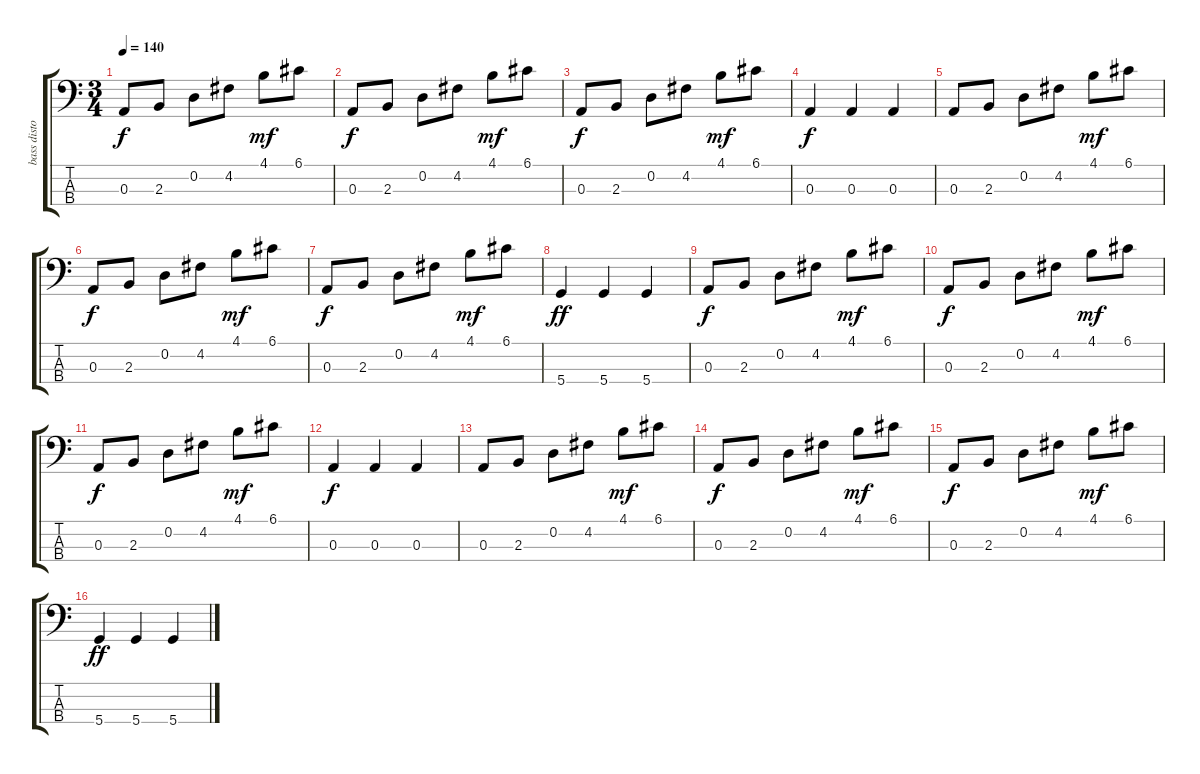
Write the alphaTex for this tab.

\track ("bass distort" "bass disto") {instrument distortionguitar}
\staff {score tabs}
\tuning (G2 D2 A1 D1) {hide}
\ts (3 4)
\tempo 140
\clef f4
\ks c
0.3.8{dy f} 2.3.8 0.2.8 4.2.8 4.1.8{dy mf} 6.1.8 |
0.3.8{dy f} 2.3.8 0.2.8 4.2.8 4.1.8{dy mf} 6.1.8 |
0.3.8{dy f} 2.3.8 0.2.8 4.2.8 4.1.8{dy mf} 6.1.8 |
0.3.4{dy f} 0.3.4 0.3.4 |
0.3.8 2.3.8 0.2.8 4.2.8 4.1.8{dy mf} 6.1.8 |
0.3.8{dy f} 2.3.8 0.2.8 4.2.8 4.1.8{dy mf} 6.1.8 |
0.3.8{dy f} 2.3.8 0.2.8 4.2.8 4.1.8{dy mf} 6.1.8 |
5.4.4{dy ff} 5.4.4 5.4.4 |
0.3.8{dy f} 2.3.8 0.2.8 4.2.8 4.1.8{dy mf} 6.1.8 |
0.3.8{dy f} 2.3.8 0.2.8 4.2.8 4.1.8{dy mf} 6.1.8 |
0.3.8{dy f} 2.3.8 0.2.8 4.2.8 4.1.8{dy mf} 6.1.8 |
0.3.4{dy f} 0.3.4 0.3.4 |
0.3.8 2.3.8 0.2.8 4.2.8 4.1.8{dy mf} 6.1.8 |
0.3.8{dy f} 2.3.8 0.2.8 4.2.8 4.1.8{dy mf} 6.1.8 |
0.3.8{dy f} 2.3.8 0.2.8 4.2.8 4.1.8{dy mf} 6.1.8 |
5.4.4{dy ff} 5.4.4 5.4.4
